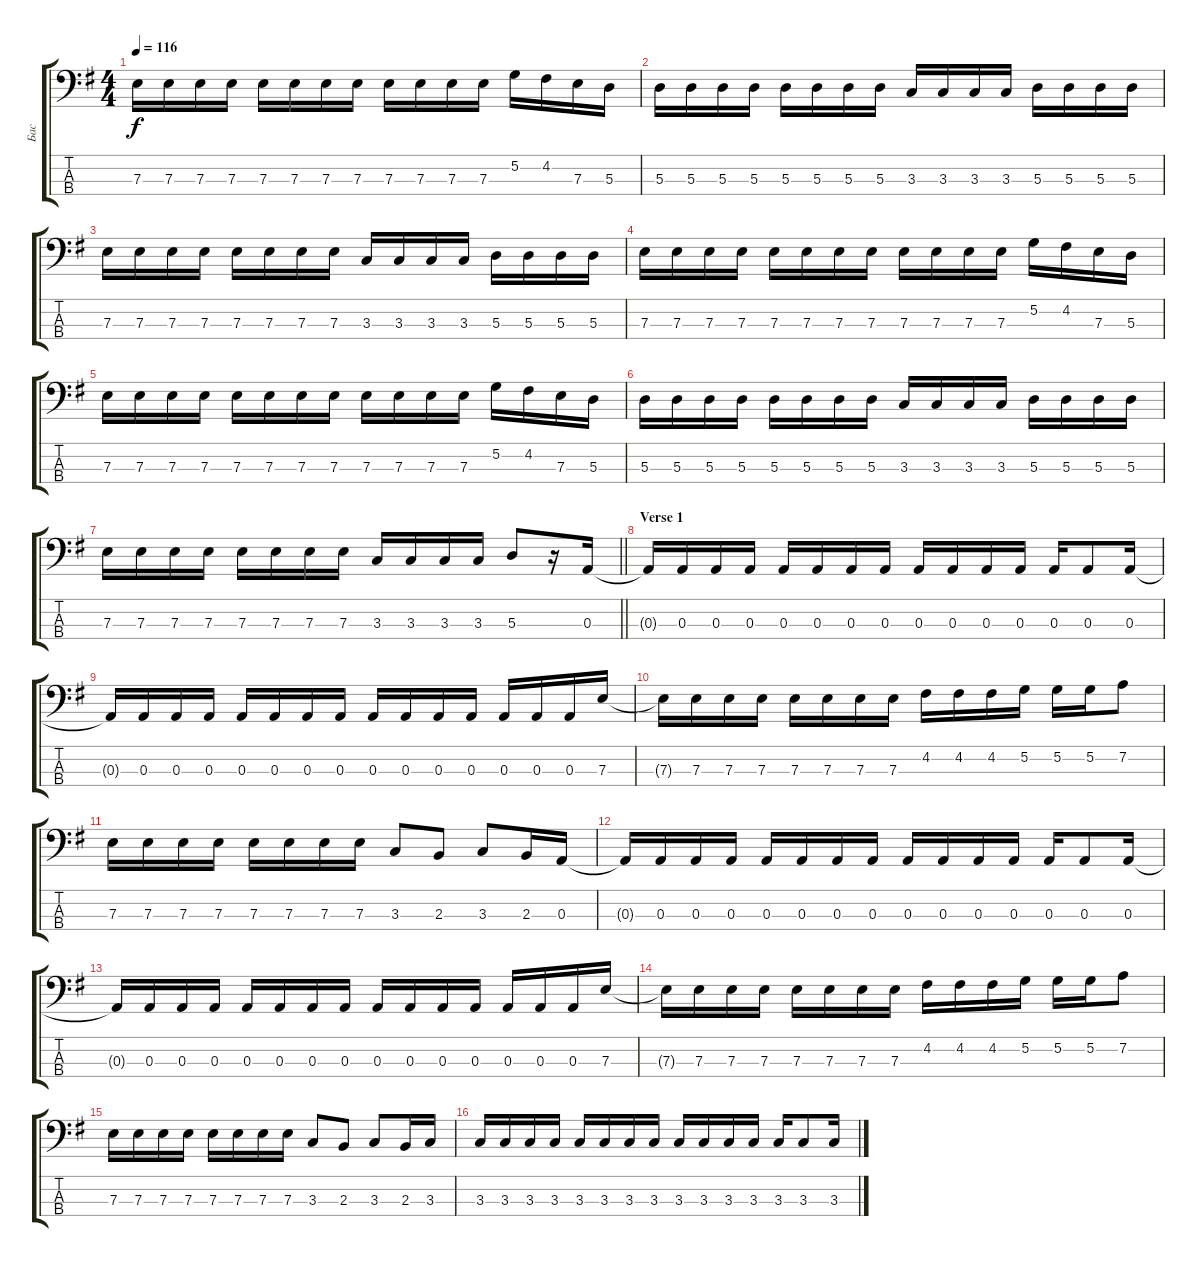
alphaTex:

\track ("Бас" "Бас") {instrument electricbasspick}
\staff {score tabs}
\tuning (G2 D2 A1 E1) {hide}
\ts (4 4)
\tempo 116
\clef f4
\ks eminor
7.3.16{dy f} 7.3.16 7.3.16 7.3.16 7.3.16 7.3.16 7.3.16 7.3.16 7.3.16 7.3.16 7.3.16 7.3.16 5.2.16 4.2.16 7.3.16 5.3.16 |
5.3.16 5.3.16 5.3.16 5.3.16 5.3.16 5.3.16 5.3.16 5.3.16 3.3.16 3.3.16 3.3.16 3.3.16 5.3.16 5.3.16 5.3.16 5.3.16 |
7.3.16 7.3.16 7.3.16 7.3.16 7.3.16 7.3.16 7.3.16 7.3.16 3.3.16 3.3.16 3.3.16 3.3.16 5.3.16 5.3.16 5.3.16 5.3.16 |
7.3.16 7.3.16 7.3.16 7.3.16 7.3.16 7.3.16 7.3.16 7.3.16 7.3.16 7.3.16 7.3.16 7.3.16 5.2.16 4.2.16 7.3.16 5.3.16 |
7.3.16 7.3.16 7.3.16 7.3.16 7.3.16 7.3.16 7.3.16 7.3.16 7.3.16 7.3.16 7.3.16 7.3.16 5.2.16 4.2.16 7.3.16 5.3.16 |
5.3.16 5.3.16 5.3.16 5.3.16 5.3.16 5.3.16 5.3.16 5.3.16 3.3.16 3.3.16 3.3.16 3.3.16 5.3.16 5.3.16 5.3.16 5.3.16 |
\barLineRight lightlight
7.3.16 7.3.16 7.3.16 7.3.16 7.3.16 7.3.16 7.3.16 7.3.16 3.3.16 3.3.16 3.3.16 3.3.16 5.3.8 r.16 0.3.16 |
\section ("" "Verse 1")
0.3{t}.16 0.3.16 0.3.16 0.3.16 0.3.16 0.3.16 0.3.16 0.3.16 0.3.16 0.3.16 0.3.16 0.3.16 0.3.16 0.3.8 0.3.16 |
0.3{t}.16 0.3.16 0.3.16 0.3.16 0.3.16 0.3.16 0.3.16 0.3.16 0.3.16 0.3.16 0.3.16 0.3.16 0.3.16 0.3.16 0.3.16 7.3.16 |
7.3{t}.16 7.3.16 7.3.16 7.3.16 7.3.16 7.3.16 7.3.16 7.3.16 4.2.16 4.2.16 4.2.16 5.2.16 5.2.16 5.2.16 7.2.8 |
7.3.16 7.3.16 7.3.16 7.3.16 7.3.16 7.3.16 7.3.16 7.3.16 3.3.8 2.3.8 3.3.8 2.3.16 0.3.16 |
0.3{t}.16 0.3.16 0.3.16 0.3.16 0.3.16 0.3.16 0.3.16 0.3.16 0.3.16 0.3.16 0.3.16 0.3.16 0.3.16 0.3.8 0.3.16 |
0.3{t}.16 0.3.16 0.3.16 0.3.16 0.3.16 0.3.16 0.3.16 0.3.16 0.3.16 0.3.16 0.3.16 0.3.16 0.3.16 0.3.16 0.3.16 7.3.16 |
7.3{t}.16 7.3.16 7.3.16 7.3.16 7.3.16 7.3.16 7.3.16 7.3.16 4.2.16 4.2.16 4.2.16 5.2.16 5.2.16 5.2.16 7.2.8 |
7.3.16 7.3.16 7.3.16 7.3.16 7.3.16 7.3.16 7.3.16 7.3.16 3.3.8 2.3.8 3.3.8 2.3.16 3.3.16 |
3.3.16 3.3.16 3.3.16 3.3.16 3.3.16 3.3.16 3.3.16 3.3.16 3.3.16 3.3.16 3.3.16 3.3.16 3.3.16 3.3.8 3.3.16
